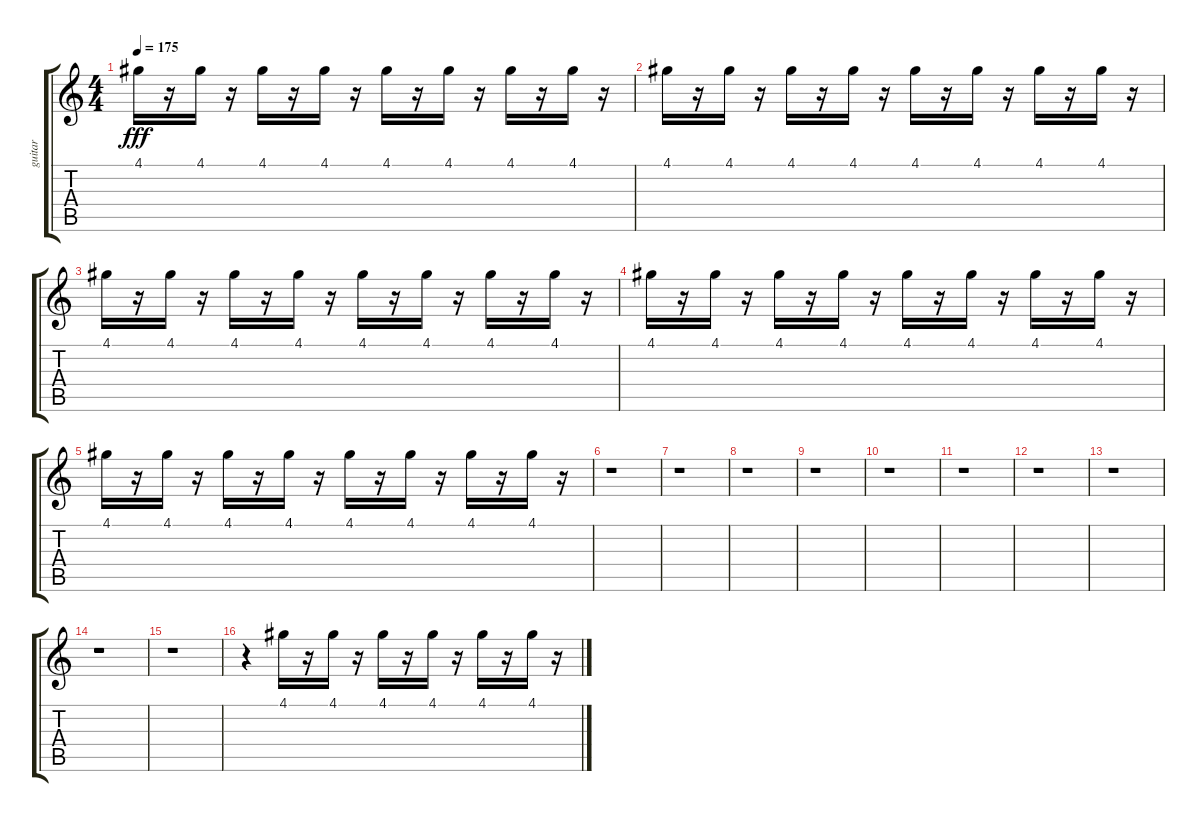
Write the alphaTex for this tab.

\track ("guitar" "guitar") {instrument overdrivenguitar}
\staff {score tabs}
\tuning (E4 B3 G3 D3 A2 E2) {hide}
\ts (4 4)
\tempo 175
\clef g2
\ks c
4.1.16{dy fff} r.16 4.1.16 r.16 4.1.16 r.16 4.1.16 r.16 4.1.16 r.16 4.1.16 r.16 4.1.16 r.16 4.1.16 r.16 |
4.1.16 r.16 4.1.16 r.16 4.1.16 r.16 4.1.16 r.16 4.1.16 r.16 4.1.16 r.16 4.1.16 r.16 4.1.16 r.16 |
4.1.16 r.16 4.1.16 r.16 4.1.16 r.16 4.1.16 r.16 4.1.16 r.16 4.1.16 r.16 4.1.16 r.16 4.1.16 r.16 |
4.1.16 r.16 4.1.16 r.16 4.1.16 r.16 4.1.16 r.16 4.1.16 r.16 4.1.16 r.16 4.1.16 r.16 4.1.16 r.16 |
4.1.16 r.16 4.1.16 r.16 4.1.16 r.16 4.1.16 r.16 4.1.16 r.16 4.1.16 r.16 4.1.16 r.16 4.1.16 r.16 |
r.1 |
r.1 |
r.1 |
r.1 |
r.1 |
r.1 |
r.1 |
r.1 |
r.1 |
r.1 |
r.4 4.1.16 r.16 4.1.16 r.16 4.1.16 r.16 4.1.16 r.16 4.1.16 r.16 4.1.16 r.16
